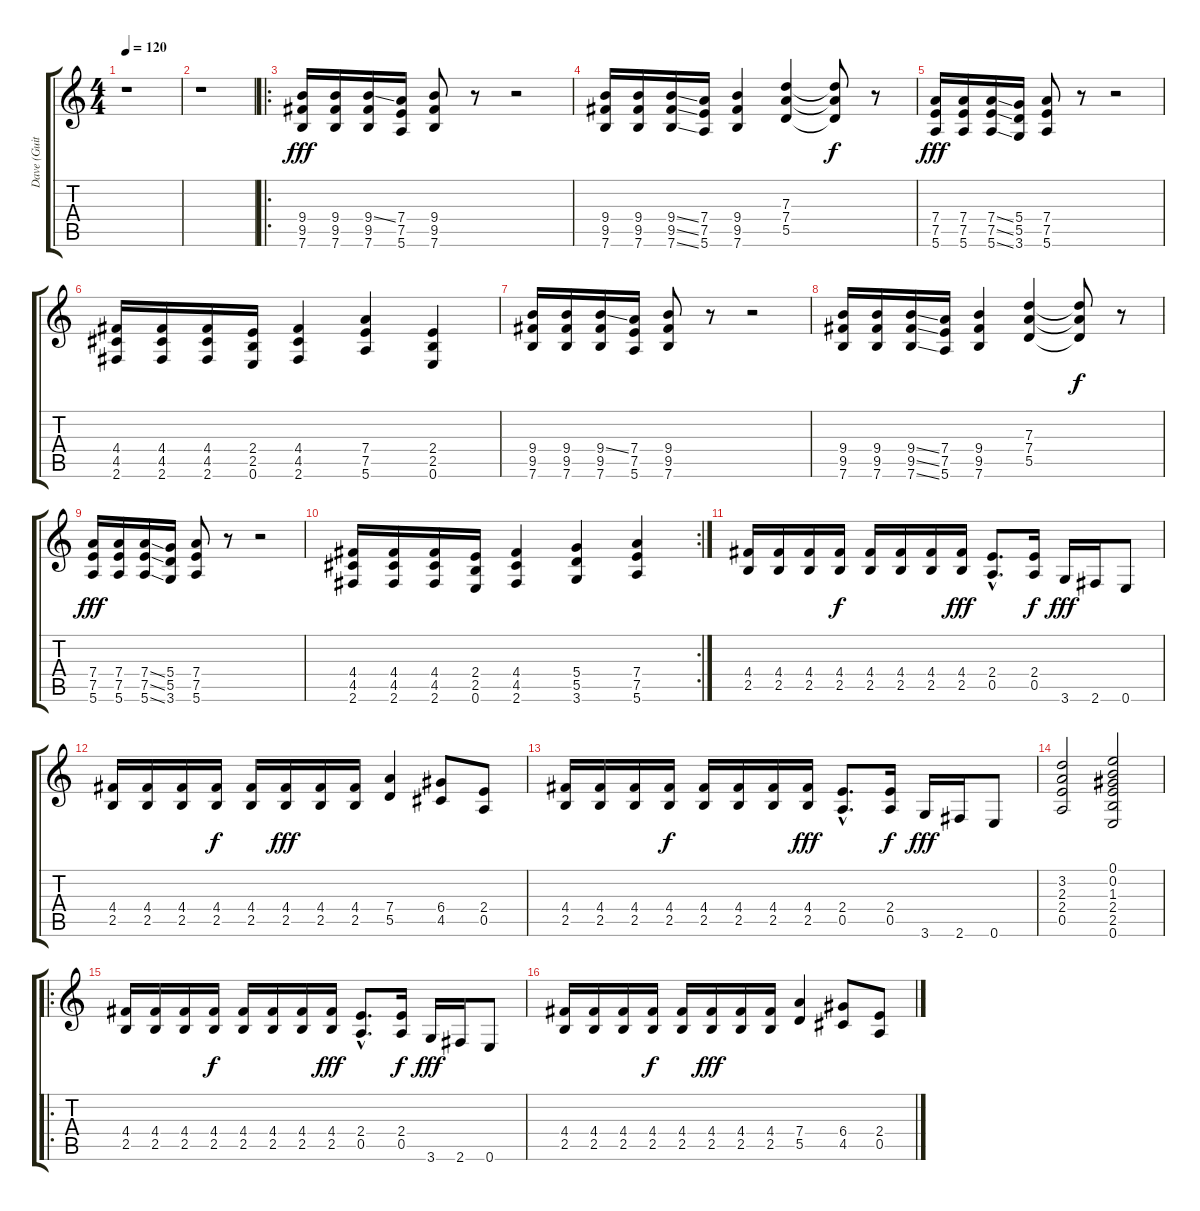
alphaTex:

\track ("Dave (Guitar)" "Dave (Guit") {instrument distortionguitar}
\staff {score tabs}
\tuning (E4 B3 G3 D3 A2 E2) {hide}
\ts (4 4)
\tempo 120
\clef g2
\ks c
r.1{dy fff instrument distortionguitar} |
r.1 |
\ro
(9.4 9.5 7.6).16 (9.4 9.5 7.6).16 (9.4{ss} 9.5 7.6).16 (7.4 7.5 5.6).16 (9.4 9.5 7.6).8 r.8 r.2 |
(9.4 9.5 7.6).16 (9.4 9.5 7.6).16 (9.4{ss} 9.5{ss} 7.6{ss}).16 (7.4 7.5 5.6).16 (9.4 9.5 7.6).4 (7.3 7.4 5.5).4 (7.3{t} 7.4{t} 5.5{t}).8{dy f} r.8 |
(7.4 7.5 5.6).16{dy fff} (7.4 7.5 5.6).16 (7.4{ss} 7.5{ss} 5.6{ss}).16 (5.4 5.5 3.6).16 (7.4 7.5 5.6).8 r.8 r.2 |
(4.4 4.5 2.6).16 (4.4 4.5 2.6).16 (4.4 4.5 2.6).16 (2.4 2.5 0.6).16 (4.4 4.5 2.6).4 (7.4 7.5 5.6).4 (2.4 2.5 0.6).4 |
(9.4 9.5 7.6).16 (9.4 9.5 7.6).16 (9.4{ss} 9.5 7.6).16 (7.4 7.5 5.6).16 (9.4 9.5 7.6).8 r.8 r.2 |
(9.4 9.5 7.6).16 (9.4 9.5 7.6).16 (9.4{ss} 9.5{ss} 7.6{ss}).16 (7.4 7.5 5.6).16 (9.4 9.5 7.6).4 (7.3 7.4 5.5).4 (7.3{t} 7.4{t} 5.5{t}).8{dy f} r.8 |
(7.4 7.5 5.6).16{dy fff} (7.4 7.5 5.6).16 (7.4{ss} 7.5{ss} 5.6{ss}).16 (5.4 5.5 3.6).16 (7.4 7.5 5.6).8 r.8 r.2 |
\rc 2
(4.4 4.5 2.6).16 (4.4 4.5 2.6).16 (4.4 4.5 2.6).16 (2.4 2.5 0.6).16 (4.4 4.5 2.6).4 (5.4 5.5 3.6).4 (7.4 7.5 5.6).4 |
(4.4 2.5).16 (4.4 2.5).16 (4.4 2.5).16 (4.4 2.5).16{dy f} (4.4 2.5).16 (4.4 2.5).16 (4.4 2.5).16 (4.4 2.5).16{dy fff} (2.4{hac} 0.5{hac}).8{d} (2.4 0.5).16{dy f} 3.6.16{dy fff} 2.6.16 0.6.8 |
(4.4 2.5).16 (4.4 2.5).16 (4.4 2.5).16 (4.4 2.5).16{dy f} (4.4 2.5).16 (4.4 2.5).16{dy fff} (4.4 2.5).16 (4.4 2.5).16 (7.4 5.5).4 (6.4 4.5).8 (2.4 0.5).8 |
(4.4 2.5).16 (4.4 2.5).16 (4.4 2.5).16 (4.4 2.5).16{dy f} (4.4 2.5).16 (4.4 2.5).16 (4.4 2.5).16 (4.4 2.5).16{dy fff} (2.4{hac} 0.5{hac}).8{d} (2.4 0.5).16{dy f} 3.6.16{dy fff} 2.6.16 0.6.8 |
(3.2 2.3 2.4 0.5).2 (0.1 0.2 1.3 2.4 2.5 0.6).2 |
\ro
(4.4 2.5).16 (4.4 2.5).16 (4.4 2.5).16 (4.4 2.5).16{dy f} (4.4 2.5).16 (4.4 2.5).16 (4.4 2.5).16 (4.4 2.5).16{dy fff} (2.4{hac} 0.5{hac}).8{d} (2.4 0.5).16{dy f} 3.6.16{dy fff} 2.6.16 0.6.8 |
(4.4 2.5).16 (4.4 2.5).16 (4.4 2.5).16 (4.4 2.5).16{dy f} (4.4 2.5).16 (4.4 2.5).16{dy fff} (4.4 2.5).16 (4.4 2.5).16 (7.4 5.5).4 (6.4 4.5).8 (2.4 0.5).8
